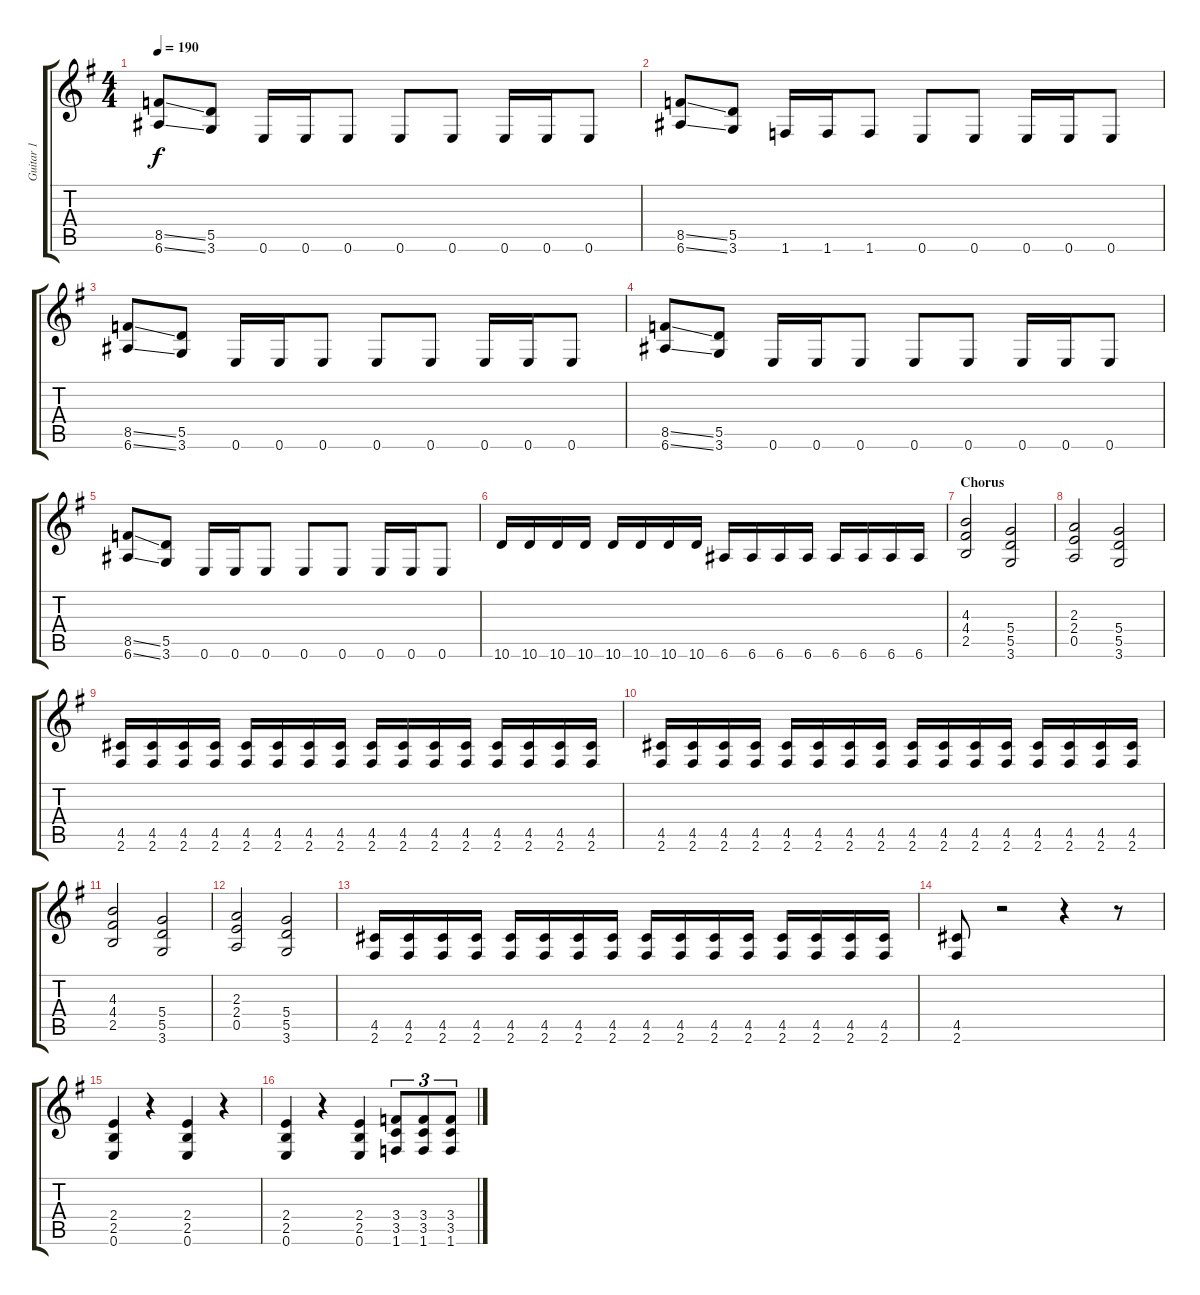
\track ("Guitar 1" "Guitar 1") {instrument distortionguitar}
\staff {score tabs}
\tuning (E4 B3 G3 D3 A2 E2) {hide}
\ts (4 4)
\tempo 190
\clef g2
\ks eminor
(8.5{ss} 6.6{ss}).8{dy f} (5.5 3.6).8 0.6.16 0.6.16 0.6.8 0.6.8 0.6.8 0.6.16 0.6.16 0.6.8 |
(8.5{ss} 6.6{ss}).8 (5.5 3.6).8 1.6.16 1.6.16 1.6.8 0.6.8 0.6.8 0.6.16 0.6.16 0.6.8 |
(8.5{ss} 6.6{ss}).8 (5.5 3.6).8 0.6.16 0.6.16 0.6.8 0.6.8 0.6.8 0.6.16 0.6.16 0.6.8 |
(8.5{ss} 6.6{ss}).8 (5.5 3.6).8 0.6.16 0.6.16 0.6.8 0.6.8 0.6.8 0.6.16 0.6.16 0.6.8 |
(8.5{ss} 6.6{ss}).8 (5.5 3.6).8 0.6.16 0.6.16 0.6.8 0.6.8 0.6.8 0.6.16 0.6.16 0.6.8 |
10.6.16 10.6.16 10.6.16 10.6.16 10.6.16 10.6.16 10.6.16 10.6.16 6.6.16 6.6.16 6.6.16 6.6.16 6.6.16 6.6.16 6.6.16 6.6.16 |
\section ("" "Chorus")
(4.3 4.4 2.5).2 (5.4 5.5 3.6).2 |
(2.3 2.4 0.5).2 (5.4 5.5 3.6).2 |
(4.5 2.6).16 (4.5 2.6).16 (4.5 2.6).16 (4.5 2.6).16 (4.5 2.6).16 (4.5 2.6).16 (4.5 2.6).16 (4.5 2.6).16 (4.5 2.6).16 (4.5 2.6).16 (4.5 2.6).16 (4.5 2.6).16 (4.5 2.6).16 (4.5 2.6).16 (4.5 2.6).16 (4.5 2.6).16 |
(4.5 2.6).16 (4.5 2.6).16 (4.5 2.6).16 (4.5 2.6).16 (4.5 2.6).16 (4.5 2.6).16 (4.5 2.6).16 (4.5 2.6).16 (4.5 2.6).16 (4.5 2.6).16 (4.5 2.6).16 (4.5 2.6).16 (4.5 2.6).16 (4.5 2.6).16 (4.5 2.6).16 (4.5 2.6).16 |
(4.3 4.4 2.5).2 (5.4 5.5 3.6).2 |
(2.3 2.4 0.5).2 (5.4 5.5 3.6).2 |
(4.5 2.6).16 (4.5 2.6).16 (4.5 2.6).16 (4.5 2.6).16 (4.5 2.6).16 (4.5 2.6).16 (4.5 2.6).16 (4.5 2.6).16 (4.5 2.6).16 (4.5 2.6).16 (4.5 2.6).16 (4.5 2.6).16 (4.5 2.6).16 (4.5 2.6).16 (4.5 2.6).16 (4.5 2.6).16 |
(4.5 2.6).8 r.2 r.4 r.8 |
(2.4 2.5 0.6).4 r.4 (2.4 2.5 0.6).4 r.4 |
(2.4 2.5 0.6).4 r.4 (2.4 2.5 0.6).4 (3.4 3.5 1.6).8{tu (3 2)} (3.4 3.5 1.6).8{tu (3 2)} (3.4 3.5 1.6).8{tu (3 2)}
